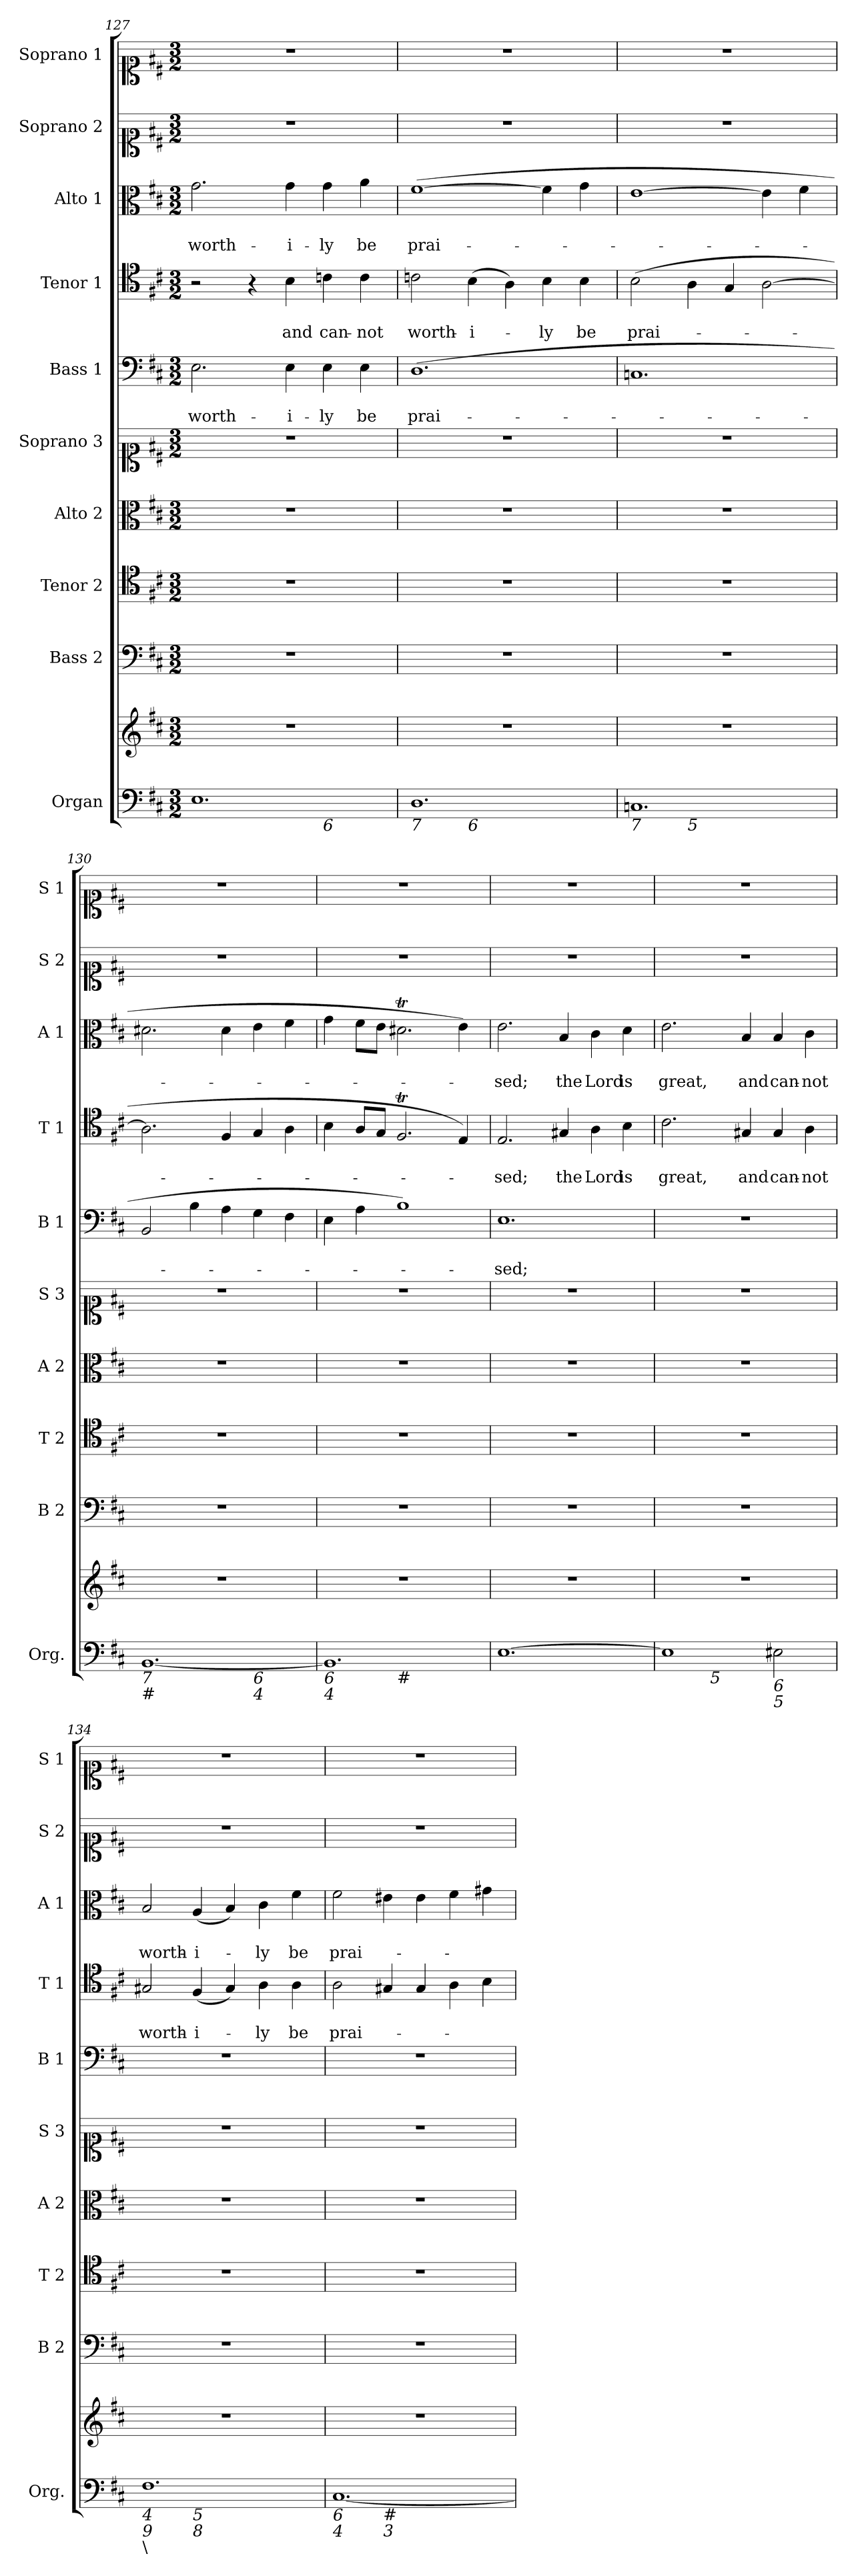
**kern	**kern	**kern	**kern	**kern	**kern	**kern	**text	**text	**kern	**text	**text	**kern	**text	**text	**kern	**kern
*part10	*part10	*part9	*part8	*part7	*part6	*part5	*part5	*part5	*part4	*part4	*part4	*part3	*part3	*part3	*part2	*part1
*staff11	*staff10	*staff9	*staff8	*staff7	*staff6	*staff5	*staff5	*staff5	*staff4	*staff4	*staff4	*staff3	*staff3	*staff3	*staff2	*staff1
*I"Organ	*	*I"Bass 2	*I"Tenor 2	*I"Alto 2	*I"Soprano 3	*I"Bass 1	*	*	*I"Tenor 1	*	*	*I"Alto 1	*	*	*I"Soprano 2	*I"Soprano 1
*I'Org.	*	*I'B 2	*I'T 2	*I'A 2	*I'S 3	*I'B 1	*	*	*I'T 1	*	*	*I'A 1	*	*	*I'S 2	*I'S 1
*clefF4	*clefG2	*clefF4	*clefC4	*clefC3	*clefC1	*clefF4	*	*	*clefC4	*	*	*clefC3	*	*	*clefC1	*clefC1
*k[f#c#]	*k[f#c#]	*k[f#c#]	*k[f#c#]	*k[f#c#]	*k[f#c#]	*k[f#c#]	*	*	*k[f#c#]	*	*	*k[f#c#]	*	*	*k[f#c#]	*k[f#c#]
*D:	*D:	*D:	*D:	*D:	*D:	*D:	*	*	*D:	*	*	*D:	*	*	*D:	*D:
*M3/2	*M3/2	*M3/2	*M3/2	*M3/2	*M3/2	*M3/2	*	*	*M3/2	*	*	*M3/2	*	*	*M3/2	*M3/2
=127	=127	=127	=127	=127	=127	=127	=127	=127	=127	=127	=127	=127	=127	=127	=127	=127
!LO:TX:b:i:t=5	!	!	!	!	!	!	!	!	!	!	!	!	!	!	!	!
!	!	!	!	!	!	!	!	!LO:LY:b	!	!	!	!	!	!LO:LY:b	!	!
*^	*	*	*	*	*	*	*	*	*	*	*	*	*	*	*	*
1.E	1ryy	1.r	1.r	1.r	1.r	1.r	2.E\	.	worth-	2r	.	.	2.g\	.	worth-	1.r	1.r
.	.	.	.	.	.	.	.	.	.	4r	.	.	.	.	.	.	.
!	!	!	!	!	!	!	!	!	!LO:LY:b	!	!	!LO:LY:b	!	!	!LO:LY:b	!	!
.	.	.	.	.	.	.	4E\	.	-i-	4B\	.	and	4g\	.	-i-	.	.
!	!LO:TX:b:i:t=6	!	!	!	!	!	!	!	!	!	!	!	!	!	!	!	!
!	!	!	!	!	!	!	!	!	!LO:LY:b	!	!	!LO:LY:b	!	!	!LO:LY:b	!	!
.	2ryy	.	.	.	.	.	4E\	.	-ly	4cn\	.	can-	4g\	.	-ly	.	.
!	!	!	!	!	!	!	!	!	!LO:LY:b	!	!	!LO:LY:b	!	!	!LO:LY:b	!	!
.	.	.	.	.	.	.	4E\	.	be	4c\	.	-not	4a\	.	be	.	.
=128	=128	=128	=128	=128	=128	=128	=128	=128	=128	=128	=128	=128	=128	=128	=128	=128	=128
!LO:TX:b:i:t=7	!	!	!	!	!	!	!	!	!	!	!	!	!	!	!	!	!
!	!	!	!	!	!	!	!	!	!LO:LY:b	!	!	!LO:LY:b	!	!	!LO:LY:b	!	!
1.D	2ryy	1.r	1.r	1.r	1.r	1.r	(>1.D	.	prai-	2cn\	.	worth-	(>[1f#	.	prai-	1.r	1.r
!	!LO:TX:b:i:t=6	!	!	!	!	!	!	!	!	!	!	!	!	!	!	!	!
!	!	!	!	!	!	!	!	!	!	!	!	!LO:LY:b	!	!	!	!	!
.	1ryy	.	.	.	.	.	.	.	.	(>4B\	.	-i-	.	.	.	.	.
.	.	.	.	.	.	.	.	.	.	4A\)	.	.	.	.	.	.	.
!	!	!	!	!	!	!	!	!	!	!	!	!LO:LY:b	!	!	!	!	!
.	.	.	.	.	.	.	.	.	.	4B\	.	-ly	4f#\]	.	.	.	.
!	!	!	!	!	!	!	!	!	!	!	!	!LO:LY:b	!	!	!	!	!
.	.	.	.	.	.	.	.	.	.	4B\	.	be	4g\	.	.	.	.
=129	=129	=129	=129	=129	=129	=129	=129	=129	=129	=129	=129	=129	=129	=129	=129	=129	=129
!LO:TX:b:i:t=7	!	!	!	!	!	!	!	!	!	!	!	!	!	!	!	!	!
!	!	!	!	!	!	!	!	!	!	!	!	!LO:LY:b	!	!	!	!	!
1.Cn	2ryy	1.r	1.r	1.r	1.r	1.r	1.Cn	.	.	(>2B\	.	prai-	[1e	.	.	1.r	1.r
!	!LO:TX:b:i:t=5	!	!	!	!	!	!	!	!	!	!	!	!	!	!	!	!
.	1ryy	.	.	.	.	.	.	.	.	4A\	.	.	.	.	.	.	.
.	.	.	.	.	.	.	.	.	.	4G/	.	.	.	.	.	.	.
.	.	.	.	.	.	.	.	.	.	[2A\	.	.	4e\]	.	.	.	.
.	.	.	.	.	.	.	.	.	.	.	.	.	4f#\	.	.	.	.
=130	=130	=130	=130	=130	=130	=130	=130	=130	=130	=130	=130	=130	=130	=130	=130	=130	=130
!LO:TX:b:i:t=7	!	!	!	!	!	!	!	!	!	!	!	!	!	!	!	!	!
!LO:TX:b:t=#	!	!	!	!	!	!	!	!	!	!	!	!	!	!	!	!	!
[1.BB	1ryy	1.r	1.r	1.r	1.r	1.r	2BB/	.	.	2.A\]	.	.	2.d#X\	.	.	1.r	1.r
.	.	.	.	.	.	.	4B\	.	.	.	.	.	.	.	.	.	.
.	.	.	.	.	.	.	4A\	.	.	4F#/	.	.	4d#\	.	.	.	.
!	!LO:TX:b:i:t=6	!	!	!	!	!	!	!	!	!	!	!	!	!	!	!	!
!	!LO:TX:b:i:t=4	!	!	!	!	!	!	!	!	!	!	!	!	!	!	!	!
.	2ryy	.	.	.	.	.	4G\	.	.	4G/	.	.	4e\	.	.	.	.
.	.	.	.	.	.	.	4F#\	.	.	4A\	.	.	4f#\	.	.	.	.
=131	=131	=131	=131	=131	=131	=131	=131	=131	=131	=131	=131	=131	=131	=131	=131	=131	=131
!LO:TX:b:i:t=6	!	!	!	!	!	!	!	!	!	!	!	!	!	!	!	!	!
!LO:TX:b:i:t=4	!	!	!	!	!	!	!	!	!	!	!	!	!	!	!	!	!
1.BB]	2ryy	1.r	1.r	1.r	1.r	1.r	4E\	.	.	4B\	.	.	4g\	.	.	1.r	1.r
.	.	.	.	.	.	.	4A\	.	.	8A/L	.	.	8f#\L	.	.	.	.
.	.	.	.	.	.	.	.	.	.	8G/J	.	.	8e\J	.	.	.	.
!	!LO:TX:b:t=#	!	!	!	!	!	!	!	!	!	!	!	!	!	!	!	!
.	1ryy	.	.	.	.	.	1B)	.	.	2.F#t/	.	.	2.d#Xt\	.	.	.	.
.	.	.	.	.	.	.	.	.	.	4E/)	.	.	4e\)	.	.	.	.
!!LO:PB:g=z
=132	=132	=132	=132	=132	=132	=132	=132	=132	=132	=132	=132	=132	=132	=132	=132	=132	=132
!LO:TX:b:t=#	!	!	!	!	!	!	!	!	!	!	!	!	!	!	!	!	!
!	!	!	!	!	!	!	!	!	!LO:LY:b	!	!	!LO:LY:b	!	!	!LO:LY:b	!	!
*v	*v	*	*	*	*	*	*	*	*	*	*	*	*	*	*	*	*
[1.E	1.r	1.r	1.r	1.r	1.r	1.E	.	-sed;	2.E/	.	-sed;	2.e\	.	-sed;	1.r	1.r
!	!	!	!	!	!	!	!	!	!	!	!LO:LY:b	!	!	!LO:LY:b	!	!
.	.	.	.	.	.	.	.	.	4G#X/	.	the	4B/	.	the	.	.
!	!	!	!	!	!	!	!	!	!	!	!LO:LY:b	!	!	!LO:LY:b	!	!
.	.	.	.	.	.	.	.	.	4A\	.	Lord	4c#\	.	Lord	.	.
!	!	!	!	!	!	!	!	!	!	!	!LO:LY:b	!	!	!LO:LY:b	!	!
.	.	.	.	.	.	.	.	.	4B\	.	is	4d\	.	is	.	.
=133	=133	=133	=133	=133	=133	=133	=133	=133	=133	=133	=133	=133	=133	=133	=133	=133
!LO:TX:b:i:t=6	!	!	!	!	!	!	!	!	!	!	!	!	!	!	!	!
!	!	!	!	!	!	!	!	!	!	!	!LO:LY:b	!	!	!LO:LY:b	!	!
*^	*	*	*	*	*	*	*	*	*	*	*	*	*	*	*	*
1E]	2ryy	1.r	1.r	1.r	1.r	1.r	1.r	.	.	2.c#\	.	great,	2.e\	.	great,	1.r	1.r
!	!LO:TX:b:i:t=5	!	!	!	!	!	!	!	!	!	!	!	!	!	!	!	!
.	1ryy	.	.	.	.	.	.	.	.	.	.	.	.	.	.	.	.
!	!	!	!	!	!	!	!	!	!	!	!	!LO:LY:b	!	!	!LO:LY:b	!	!
.	.	.	.	.	.	.	.	.	.	4G#X/	.	and	4B/	.	and	.	.
!LO:TX:b:i:t=6	!	!	!	!	!	!	!	!	!	!	!	!	!	!	!	!	!
!LO:TX:b:i:t=5	!	!	!	!	!	!	!	!	!	!	!	!	!	!	!	!	!
!	!	!	!	!	!	!	!	!	!	!	!	!LO:LY:b	!	!	!LO:LY:b	!	!
2E#X\	.	.	.	.	.	.	.	.	.	4G#/	.	can-	4B/	.	can-	.	.
!	!	!	!	!	!	!	!	!	!	!	!	!LO:LY:b	!	!	!LO:LY:b	!	!
.	.	.	.	.	.	.	.	.	.	4A\	.	-not	4c#\	.	-not	.	.
=134	=134	=134	=134	=134	=134	=134	=134	=134	=134	=134	=134	=134	=134	=134	=134	=134	=134
!LO:TX:b:i:t=4	!	!	!	!	!	!	!	!	!	!	!	!	!	!	!	!	!
!LO:TX:b:i:t=9	!	!	!	!	!	!	!	!	!	!	!	!	!	!	!	!	!
!LO:TX:b:t=\	!	!	!	!	!	!	!	!	!	!	!	!	!	!	!	!	!
!	!	!	!	!	!	!	!	!	!	!	!	!LO:LY:b	!	!	!LO:LY:b	!	!
1.F#	2ryy	1.r	1.r	1.r	1.r	1.r	1.r	.	.	2G#X/	.	worth-	2B/	.	worth-	1.r	1.r
!	!LO:TX:b:i:t=5	!	!	!	!	!	!	!	!	!	!	!	!	!	!	!	!
!	!LO:TX:b:i:t=8	!	!	!	!	!	!	!	!	!	!	!	!	!	!	!	!
!	!	!	!	!	!	!	!	!	!	!	!	!LO:LY:b	!	!	!LO:LY:b	!	!
.	1ryy	.	.	.	.	.	.	.	.	(<4F#/	.	-i-	(<4A/	.	-i-	.	.
.	.	.	.	.	.	.	.	.	.	4G#/)	.	.	4B/)	.	.	.	.
!	!	!	!	!	!	!	!	!	!	!	!	!LO:LY:b	!	!	!LO:LY:b	!	!
.	.	.	.	.	.	.	.	.	.	4A\	.	-ly	4c#\	.	-ly	.	.
!	!	!	!	!	!	!	!	!	!	!	!	!LO:LY:b	!	!	!LO:LY:b	!	!
.	.	.	.	.	.	.	.	.	.	4A\	.	be	4f#\	.	be	.	.
=135	=135	=135	=135	=135	=135	=135	=135	=135	=135	=135	=135	=135	=135	=135	=135	=135	=135
!LO:TX:b:i:t=6	!	!	!	!	!	!	!	!	!	!	!	!	!	!	!	!	!
!LO:TX:b:i:t=4	!	!	!	!	!	!	!	!	!	!	!	!	!	!	!	!	!
!	!	!	!	!	!	!	!	!	!	!	!	!LO:LY:b	!	!	!LO:LY:b	!	!
[1.C#	2ryy	1.r	1.r	1.r	1.r	1.r	1.r	.	.	2A\	.	prai-	2f#\	.	prai-	1.r	1.r
!	!LO:TX:b:t=#	!	!	!	!	!	!	!	!	!	!	!	!	!	!	!	!
!	!LO:TX:b:i:t=3	!	!	!	!	!	!	!	!	!	!	!	!	!	!	!	!
.	1ryy	.	.	.	.	.	.	.	.	4G#X/	.	.	4e#X\	.	.	.	.
.	.	.	.	.	.	.	.	.	.	4G#/	.	.	4e#\	.	.	.	.
.	.	.	.	.	.	.	.	.	.	4A\	.	.	4f#\	.	.	.	.
.	.	.	.	.	.	.	.	.	.	4B\	.	.	4g#X\	.	.	.	.
*v	*v	*	*	*	*	*	*	*	*	*	*	*	*	*	*	*	*
=	=	=	=	=	=	=	=	=	=	=	=	=	=	=	=	=
*-	*-	*-	*-	*-	*-	*-	*-	*-	*-	*-	*-	*-	*-	*-	*-	*-
